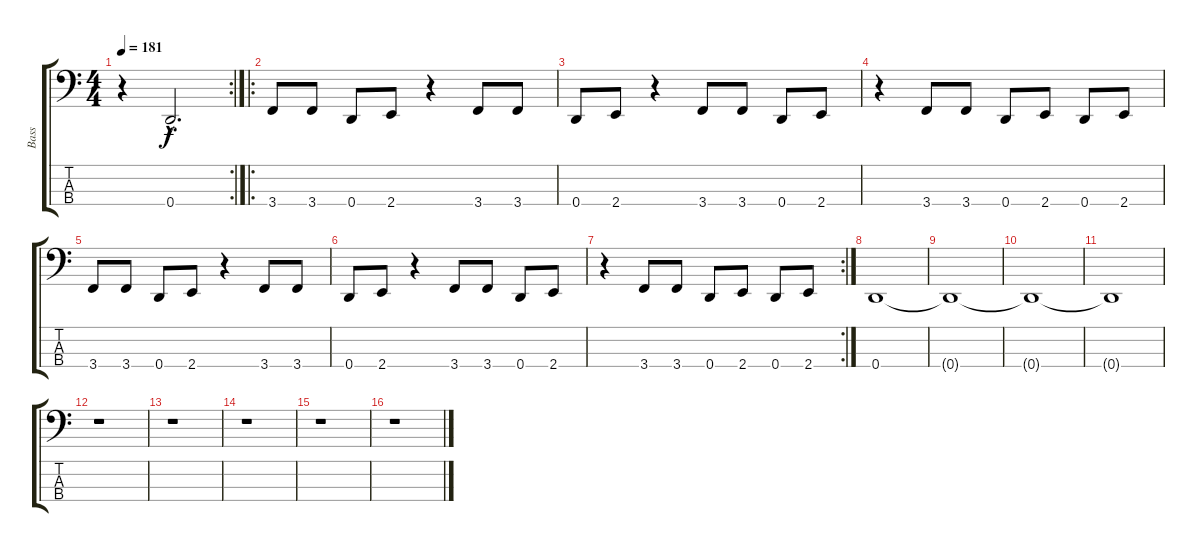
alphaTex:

\track ("Bass" "Bass") {instrument electricbassfinger}
\staff {score tabs}
\tuning (F2 C2 G1 D1) {hide}
\rc 2
\ts (4 4)
\tempo 181
\clef f4
\ks c
r.4{dy f} 0.4{hac}.2{d} |
\ro
3.4.8 3.4.8 0.4.8 2.4.8 r.4 3.4.8 3.4.8 |
0.4.8 2.4.8 r.4 3.4.8 3.4.8 0.4.8 2.4.8 |
r.4 3.4.8 3.4.8 0.4.8 2.4.8 0.4.8 2.4.8 |
3.4.8 3.4.8 0.4.8 2.4.8 r.4 3.4.8 3.4.8 |
0.4.8 2.4.8 r.4 3.4.8 3.4.8 0.4.8 2.4.8 |
\rc 2
r.4 3.4.8 3.4.8 0.4.8 2.4.8 0.4.8 2.4.8 |
0.4.1 |
0.4{t}.1 |
0.4{t}.1 |
0.4{t}.1 |
r.1 |
r.1 |
r.1 |
r.1 |
r.1
